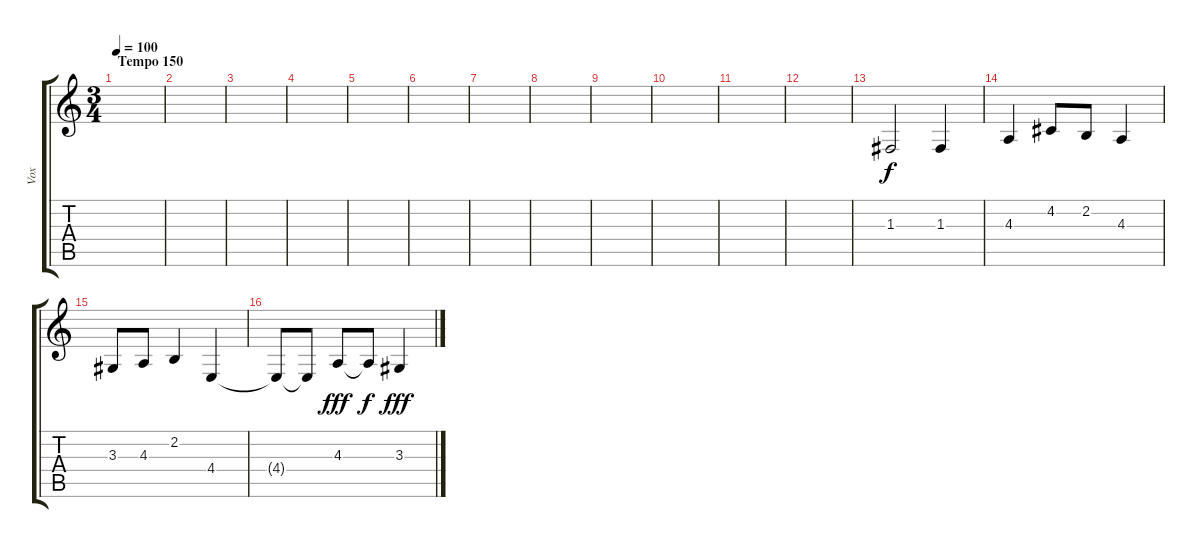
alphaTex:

\track ("Vox" "Vox") {instrument lead6voice}
\staff {score tabs}
\tuning (D4 A3 F3 C3 G2 D2) {hide}
\ts (3 4)
\section ("" "Tempo 150")
\tempo 100
\tempo 150
\tempo 100
\clef g2
\ks c
|
|
|
|
|
|
|
|
|
|
|
|
1.3.2 1.3.4 |
4.3.4 4.2.8 2.2.8 4.3.4 |
3.3.8 4.3.8 2.2.4 4.4.4 |
4.4{t}.8{dy f} 4.4{t}.8 4.3.8{dy fff} 4.3{t}.8{dy f} 3.3.4{dy fff}
